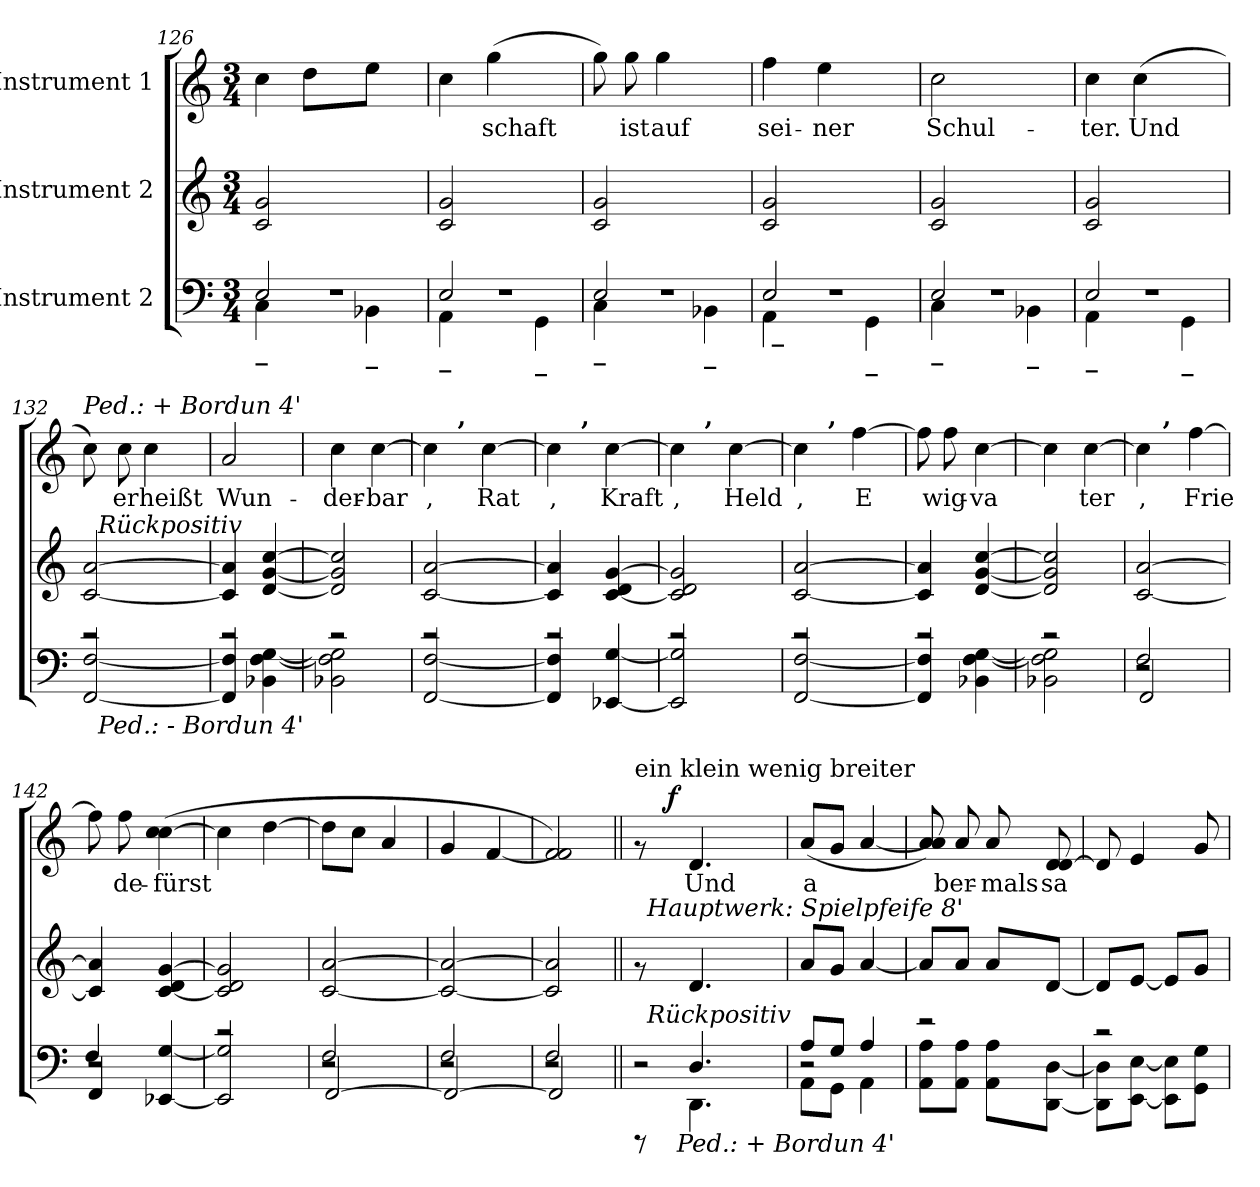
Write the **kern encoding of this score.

**kern	**kern	**kern	**text	**dynam
*part3	*part2	*part1	*part1	*part1
*staff3	*staff2	*staff1	*staff1	*staff1
*I"Instrument 2	*I"Instrument 2	*I"Instrument 1	*	*
*clefF4	*clefG2	*clefG2	*	*
*k[]	*k[]	*k[]	*	*
*C:	*C:	*C:	*	*
*M3/4	*M3/4	*M3/4	*	*
=126	=126	=126	=126	=126
*^	*	*	*	*
*	*^	*	*	*	*
!LO:TX:b:B:t=_	!	!	!	!	!	!
!	!	!	!	!	!LO:LY:b:rj	!
2.r	2E/	4C\	2c/ 2g/	4cc\	--	.
!	!	!	!	!	!LO:LY:b:rj	!
.	.	2ryy	.	8dd\L	--	.
.	.	.	.	8ryy	.	.
!	!LO:TX:b:B:t=_	!	!	!	!	!
!	!	!	!	!	!LO:LY:b:rj	!
.	4BB-X\	.	4ryy	8ee\J	--	.
.	.	.	.	8ryy	.	.
=127	=127	=127	=127	=127	=127	=127
!LO:TX:b:B:t=_	!	!	!	!	!	!
!	!	!	!	!	!LO:LY:b:rj	!
2.r	2E/	4AA\	2c/ 2g/	4cc\	--	.
!	!	!	!	!	!LO:LY:b:rj	!
.	.	2ryy	.	(>4gg\	-schaft	.
!	!LO:TX:b:B:t=_	!	!	!	!	!
.	4GG\	.	4ryy	4ryy	.	.
=128	=128	=128	=128	=128	=128	=128
!LO:TX:b:B:t=_	!	!	!	!	!	!
!	!	!	!	!	!LO:LY:b:rj	!
2.r	2E/	4C\	2c/ 2g/	8gg\)	.	.
!	!	!	!	!	!LO:LY:b:rj	!
.	.	.	.	8gg\	ist	.
!	!	!	!	!	!LO:LY:b:rj	!
.	.	2ryy	.	4gg\	auf	.
!	!LO:TX:b:B:t=_	!	!	!	!	!
.	4BB-X\	.	4ryy	4ryy	.	.
=129	=129	=129	=129	=129	=129	=129
!	!	!	!	!	!LO:LY:b:rj	!
*	*	*^	*	*	*	*
2.r	2E/	4AA\	64ryy	2c/ 2g/	4ff\	sei-	.
!	!	!	!LO:TX:b:B:t=_	!	!	!	!
.	.	.	2ryy	.	.	.	.
!	!	!	!	!	!	!LO:LY:b:rj	!
.	.	2ryy	.	.	4ee\	-ner	.
!	!LO:TX:b:B:t=_	!	!	!	!	!	!
.	4GG\	.	.	4ryy	4ryy	.	.
.	.	.	8...ryy	.	.	.	.
=130	=130	=130	=130	=130	=130	=130	=130
!LO:TX:b:B:t=_	!	!	!	!	!	!	!
!	!	!	!	!	!	!LO:LY:b:rj	!
*	*	*v	*v	*	*	*	*
2.r	2E/	4C\	2c/ 2g/	2cc\	Schul-	.
.	.	2ryy	.	.	.	.
!	!LO:TX:b:B:t=_	!	!	!	!	!
.	4BB-X\	.	4ryy	4ryy	.	.
=131	=131	=131	=131	=131	=131	=131
!LO:TX:b:B:t=_	!	!	!	!	!	!
!	!	!	!	!	!LO:LY:b:rj	!
2.r	2E/	4AA\	2c/ 2g/	4cc\	-ter.	.
!	!	!	!	!	!LO:LY:b:rj	!
.	.	2ryy	.	(>4cc\	Und	.
!	!LO:TX:b:B:t=_	!	!	!	!	!
.	4GG\	.	4ryy	4ryy	.	.
!!LO:LB:g=z
=132	=132	=132	=132	=132	=132	=132
!	!	!	!	!LO:TX:a:i:t=Ped.&colon; + Bordun 4'	!	!
!	!	!	!	!	!LO:LY:b:rj	!
*	*	*	*^	*	*	*
2r	[>2F/ [<2FF/	32.ryy	[<2c/ [>2a/	32.ryy	8cc\)	.	.
!	!	!	!	!LO:TX:a:i:t=Rückpositiv	!	!	!
!	!	!LO:TX:b:i:t=Ped.&colon; - Bordun 4'	!	!	!	!	!
.	.	4ryy	.	4ryy	.	.	.
!	!	!	!	!	!	!LO:LY:b:rj	!
.	.	.	.	.	8cc\	er	.
!	!	!	!	!	!	!LO:LY:b:rj	!
.	.	.	.	.	4cc\	heißt	.
.	.	8ryy	.	8ryy	.	.	.
.	.	16ryy	.	16ryy	.	.	.
.	.	64ryy	.	64ryy	.	.	.
=133	=133	=133	=133	=133	=133	=133	=133
!	!	!	!	!	!	!LO:LY:b:rj	!
*	*v	*v	*	*	*	*	*
*	*	*v	*v	*	*	*
2r	4FF/] 4F/]	4a/] 4c/]	2a/	Wun-	.
.	[>4G\ [<4F\ 4BB-X\	[>4cc/ [<4g/ [<4d/	.	.	.
=134	=134	=134	=134	=134	=134
!	!	!	!	!LO:LY:b:rj	!
2r	2G\] 2F\] 2BB-\	2g/] 2d/] 2cc/]	4cc\	-der-	.
!	!	!	!	!LO:LY:b:rj	!
.	.	.	[>4cc\	-bar	.
=135	=135	=135	=135	=135	=135
!	!	!	!	!LO:LY:b:rj	!
*	*	*	*^	*	*
2r	[>2F/ [<2FF/	[<2c/ [>2a/	4cc\]	8ryy	,	.
.	.	.	.	64ryy	.	.
!	!	!	!	!LO:TX:a:B:t=,	!	!
.	.	.	.	4ryy	.	.
!	!	!	!	!	!LO:LY:b:rj	!
.	.	.	[>4cc\	.	Rat	.
.	.	.	.	16..ryy	.	.
=136	=136	=136	=136	=136	=136	=136
!	!	!	!	!	!LO:LY:b:rj	!
2r	4FF/] 4F/]	4c/] 4a/]	4cc\]	8ryy	,	.
.	.	.	.	64ryy	.	.
!	!	!	!	!LO:TX:a:B:t=,	!	!
.	.	.	.	4ryy	.	.
!	!	!	!	!	!LO:LY:b:rj	!
.	[<4EE-X/ [>4G/	[>4g/ [<4c/ 4d/	[>4cc\	.	Kraft	.
.	.	.	.	16..ryy	.	.
=137	=137	=137	=137	=137	=137	=137
!	!	!	!	!	!LO:LY:b:rj	!
2r	2EE-/] 2G/]	2g/] 2c/] 2d/	4cc\]	8ryy	,	.
.	.	.	.	64ryy	.	.
!	!	!	!	!LO:TX:a:B:t=,	!	!
.	.	.	.	4ryy	.	.
!	!	!	!	!	!LO:LY:b:rj	!
.	.	.	[>4cc\	.	Held	.
.	.	.	.	16..ryy	.	.
=138	=138	=138	=138	=138	=138	=138
!	!	!	!	!	!LO:LY:b:rj	!
2r	[>2F/ [<2FF/	[<2c/ [>2a/	4cc\]	8ryy	,	.
.	.	.	.	64ryy	.	.
!	!	!	!	!LO:TX:a:B:t=,	!	!
.	.	.	.	4ryy	.	.
!	!	!	!	!	!LO:LY:b:rj	!
.	.	.	[>4ff\	.	E-	.
.	.	.	.	16..ryy	.	.
=139	=139	=139	=139	=139	=139	=139
!	!	!	!	!	!LO:LY:b:rj	!
*	*	*	*v	*v	*	*
2r	4FF/] 4F/]	4a/] 4c/]	8ff\]	--	.
!	!	!	!	!LO:LY:b:rj	!
.	.	.	8ff\	-wig-	.
!	!	!	!	!LO:LY:b:rj	!
.	[>4G\ [<4F\ 4BB-X\	[>4cc/ [<4g/ [<4d/	[>4cc\	-va-	.
=140	=140	=140	=140	=140	=140
!	!	!	!	!LO:LY:b:rj	!
2r	2G\] 2F\] 2BB-\	2g/] 2d/] 2cc/]	4cc\]	--	.
!	!	!	!	!LO:LY:b:rj	!
.	.	.	[<4cc\	-ter	.
!!LO:LB:g=z
=141	=141	=141	=141	=141	=141
*	*^	*	*	*	*
!	!	!	!	!	!LO:LY:b:rj	!
*	*	*	*	*^	*	*
2r	2F/	2FF/	[<2c/ [>2a/	4cc\]	8ryy	,	.
!	!	!	!	!	!LO:TX:a:B:t=,	!	!
.	.	.	.	.	4.ryy	.	.
!	!	!	!	!	!	!LO:LY:b:rj	!
.	.	.	.	[>4ff\	.	Frie-	.
=142	=142	=142	=142	=142	=142	=142	=142
!	!	!	!	!	!	!LO:LY:b:rj	!
*	*	*	*	*v	*v	*	*
2r	4FF/	4F/	4c/] 4a/]	8ff\]	--	.
!	!	!	!	!	!LO:LY:b:rj	!
.	.	.	.	8ff\	-de-	.
!	!	!	!	!	!LO:LY:b:rj	!
.	[<4EE-X/ [>4G/	4ryy	[>4g/ [<4c/ 4d/	(>4cc\ [>4cc\	-fürst	.
=143	=143	=143	=143	=143	=143	=143
!	!	!	!	!	!LO:LY:b:rj	!
*	*v	*v	*	*	*	*
2r	2EE-/] 2G/]	2g/] 2c/] 2d/	4cc\]	.	.
!	!	!	!	!LO:LY:b:rj	!
.	.	.	[>4dd\	.	.
=144	=144	=144	=144	=144	=144
*	*^	*	*	*	*
!	!	!	!	!	!LO:LY:b:rj	!
2r	2F/	[<2FF/	[<2c/ [>2a/	8dd\L]	.	.
!	!	!	!	!	!LO:LY:b:rj	!
.	.	.	.	8cc\J	.	.
!	!	!	!	!	!LO:LY:b:rj	!
.	.	.	.	4a/	.	.
=145	=145	=145	=145	=145	=145	=145
!	!	!	!	!	!LO:LY:b:rj	!
2r	2F/	2FF/_<	2c/_< 2a/_>	4g/	.	.
!	!	!	!	!	!LO:LY:b:rj	!
.	.	.	.	[<4f/	.	.
=146	=146	=146	=146	=146	=146	=146
!	!	!	!	!	!LO:LY:b:rj	!
2r	2F/	2FF/]	2c/] 2a/]	2f/ 2f/])	.	.
=147||	=147||	=147||	=147||	=147||	=147||	=147||
*	*	*	*	*^	*	*
!	!	!	!	!LO:TX:a:t=ein klein wenig breiter	!	!	!
*	*^	*^	*^	*	*	*	*
*	*	*	*	*	*	*	*	*	*	*
2r	8rCCC	8ryy	32ryy	16.ryy	8rf	32ryy	8rf	16ryy	.	.
!	!	!	!	!	!	!LO:TX:a:i:t=Hauptwerk&colon; Spielpfeife 8'	!	!	!	!
!	!	!	!LO:TX:a:i:t=Rückpositiv	!	!	!	!	!	!	!
.	.	.	4...ryy	.	.	4...ryy	.	.	.	.
.	.	.	.	.	.	.	.	64ryy	.	.
!	!	!	!	!	!	!	!	!	!	!LO:DY:a
.	.	.	.	.	.	.	.	4ryy	.	f
!	!	!	!	!LO:TX:b:i:t=Ped.&colon; + Bordun 4'	!	!	!	!	!	!
.	.	.	.	4ryy	.	.	.	.	.	.
!	!	!	!	!	!	!	!	!	!LO:LY:b:rj	!
.	4.D/	4.DD\	.	.	4.d/	.	4.d/	.	Und	.
.	.	.	.	.	.	.	.	8ryy	.	.
.	.	.	.	8ryy	.	.	.	.	.	.
.	.	.	.	.	.	.	.	32.ryy	.	.
.	.	.	.	32ryy	.	.	.	.	.	.
=148	=148	=148	=148	=148	=148	=148	=148	=148	=148	=148
!	!	!	!	!	!	!	!	!	!LO:LY:b:rj	!
*	*	*v	*v	*v	*	*	*v	*v	*	*
*	*	*	*v	*v	*	*	*
2r	8A/L	8AA\L	8a/L	(<8a/L	a-	.
!	!	!	!	!	!LO:LY:b:rj	!
.	8G/J	8GG\J	8g/J	8g/J	--	.
!	!	!	!	!	!LO:LY:b:rj	!
.	4A/	4AA\	[<4a/	[<4a/	--	.
!!LO:LB:g=z
=149	=149	=149	=149	=149	=149	=149
!	!	!	!	!	!LO:LY:b:rj	!
*	*v	*v	*	*	*	*
2r	8A\ 8AA\L	8a/L]	8a/ 8a/])	--	.
!	!	!	!	!LO:LY:b:rj	!
.	8A\ 8AA\J	8a/J	8a/	-ber-	.
!	!	!	!	!LO:LY:b:rj	!
.	8AA\ 8A\L	8a/L	8a/	-mals	.
!	!	!	!	!LO:LY:b:rj	!
.	[>8D\ [<8DD\J	[<8d/J	8d/ [<8d/	sa-	.
=150	=150	=150	=150	=150	=150
!	!	!	!	!LO:LY:b:rj	!
2r	8DD\] 8D\]L	8d/L]	8d/]	--	.
!	!	!	!	!LO:LY:b:rj	!
.	[>8E\ [<8EE\J	[<8e/J	4e/	--	.
.	8E\] 8EE\]L	8e/L]	.	.	.
!	!	!	!	!LO:LY:b:rj	!
.	8G\ 8GG\J	8g/J	8g/	--	.
*v	*v	*	*	*	*
=	=	=	=	=
*-	*-	*-	*-	*-
